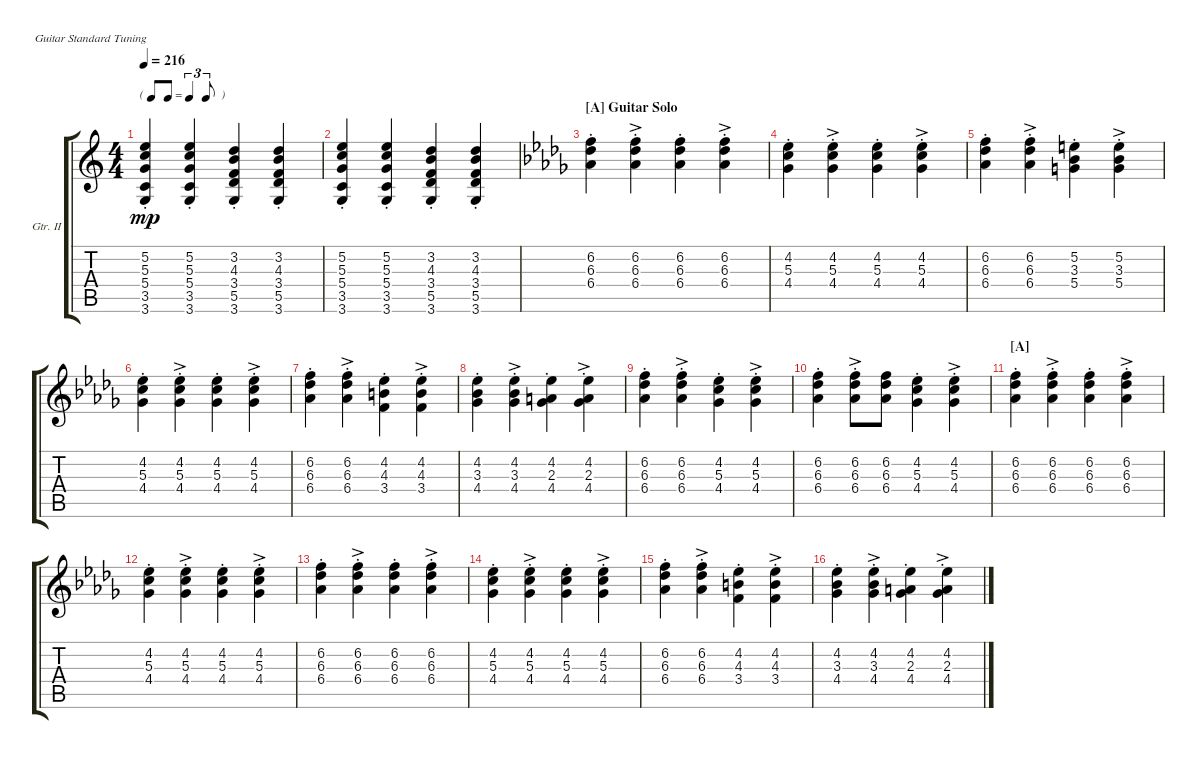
\defaultSystemsLayout 4
\bracketExtendMode groupsimilarinstruments
\firstSystemTrackNameOrientation horizontal
\otherSystemsTrackNameOrientation horizontal
\track ("Guitar II" "Gtr. II") {instrument acousticguitarsteel}
\staff {score tabs}
\tuning (E4 B3 G3 D3 A2 E2)
\ts (4 4)
\tf triplet8th
\tempo 216
\clef g2
\scale
0.333333
\ks c
(5.2{st} 5.3{st} 5.4{st} 3.5{st} 3.6{st}).4{dy mp} (5.2{st} 5.3{st} 5.4{st} 3.5{st} 3.6{st}).4 (3.6{st} 5.5{st} 3.4{st} 4.3{st} 3.2{st}).4 (3.6{st} 5.5{st} 3.4{st} 4.3{st} 3.2{st}).4 |
\scale
0.241245 (5.2{st} 5.3{st} 5.4{st} 3.5{st} 3.6{st}).4 (5.2{st} 5.3{st} 5.4{st} 3.5{st} 3.6{st}).4 (3.6{st} 5.5{st} 3.4{st} 4.3{st} 3.2{st}).4 (3.6{st} 5.5{st} 3.4{st} 4.3{st} 3.2{st}).4 |
\section ("A" "Guitar Solo")
\scale
0.51751
\ks db
(6.2{st} 6.3{st} 6.4{st}).4 (6.2{ac st} 6.3{ac st} 6.4{ac st}).4 (6.2{st} 6.3{st} 6.4{st}).4 (6.2{ac st} 6.3{ac st} 6.4{ac st}).4 |
\scale
0.241245 (4.4{st} 5.3{st} 4.2{st}).4 (4.4{ac st} 5.3{ac st} 4.2{ac st}).4 (4.4{st} 5.3{st} 4.2{st}).4 (4.4{ac st} 5.3{ac st} 4.2{ac st}).4 |
\scale
0.333333 (6.2{st} 6.3{st} 6.4{st}).4 (6.2{ac st} 6.3{ac st} 6.4{ac st}).4 (5.2{st} 3.3{st} 5.4{st}).4 (5.2{ac st} 3.3{ac st} 5.4{ac st}).4 |
\scale
0.333333 (4.4{st} 5.3{st} 4.2{st}).4 (4.4{ac st} 5.3{ac st} 4.2{ac st}).4 (4.4{st} 5.3{st} 4.2{st}).4 (4.4{ac st} 5.3{ac st} 4.2{ac st}).4 |
\scale
0.333333 (6.2{st} 6.3{st} 6.4{st}).4 (6.2{ac st} 6.3{ac st} 6.4{ac st}).4 (4.2{st} 4.3{st} 3.4{st}).4 (4.2{ac st} 4.3{ac st} 3.4{ac st}).4 |
\scale
0.333333 (4.2{st} 3.3{st} 4.4{st}).4 (4.2{ac st} 3.3{ac st} 4.4{ac st}).4 (4.2{st} 2.3{st} 4.4{st}).4 (4.2{ac st} 2.3{ac st} 4.4{ac st}).4 |
\scale
0.333333 (6.2{st} 6.3{st} 6.4{st}).4 (6.2{ac st} 6.3{ac st} 6.4{ac st}).4 (4.4{st} 5.3{st} 4.2{st}).4 (4.4{ac st} 5.3{ac st} 4.2{ac st}).4 |
\scale
0.333333 (6.2{st} 6.3{st} 6.4{st}).4 (6.2{ac st} 6.3{ac st} 6.4{ac st}).8 (6.4 6.3 6.2).8 (4.4{st} 5.3{st} 4.2{st}).4 (4.4{ac st} 5.3{ac st} 4.2{ac st}).4 |
\section ("A" "")
\scale
0.333333 (6.2{st} 6.3{st} 6.4{st}).4 (6.2{ac st} 6.3{ac st} 6.4{ac st}).4 (6.2{st} 6.3{st} 6.4{st}).4 (6.2{ac st} 6.3{ac st} 6.4{ac st}).4 |
\scale
0.333333 (4.4{st} 5.3{st} 4.2{st}).4 (4.4{ac st} 5.3{ac st} 4.2{ac st}).4 (4.4{st} 5.3{st} 4.2{st}).4 (4.4{ac st} 5.3{ac st} 4.2{ac st}).4 |
\scale
0.333333 (6.2{st} 6.3{st} 6.4{st}).4 (6.2{ac st} 6.3{ac st} 6.4{ac st}).4 (6.2{st} 6.3{st} 6.4{st}).4 (6.2{ac st} 6.3{ac st} 6.4{ac st}).4 |
\scale
0.333333 (4.4{st} 5.3{st} 4.2{st}).4 (4.4{ac st} 5.3{ac st} 4.2{ac st}).4 (4.4{st} 5.3{st} 4.2{st}).4 (4.4{ac st} 5.3{ac st} 4.2{ac st}).4 |
\scale
0.333333 (6.2{st} 6.3{st} 6.4{st}).4 (6.2{ac st} 6.3{ac st} 6.4{ac st}).4 (4.2{st} 4.3{st} 3.4{st}).4 (4.2{ac st} 4.3{ac st} 3.4{ac st}).4 |
\scale
0.333333 (4.2{st} 3.3{st} 4.4{st}).4 (4.2{ac st} 3.3{ac st} 4.4{ac st}).4 (4.2{st} 2.3{st} 4.4{st}).4 (4.2{ac st} 2.3{ac st} 4.4{ac st}).4
